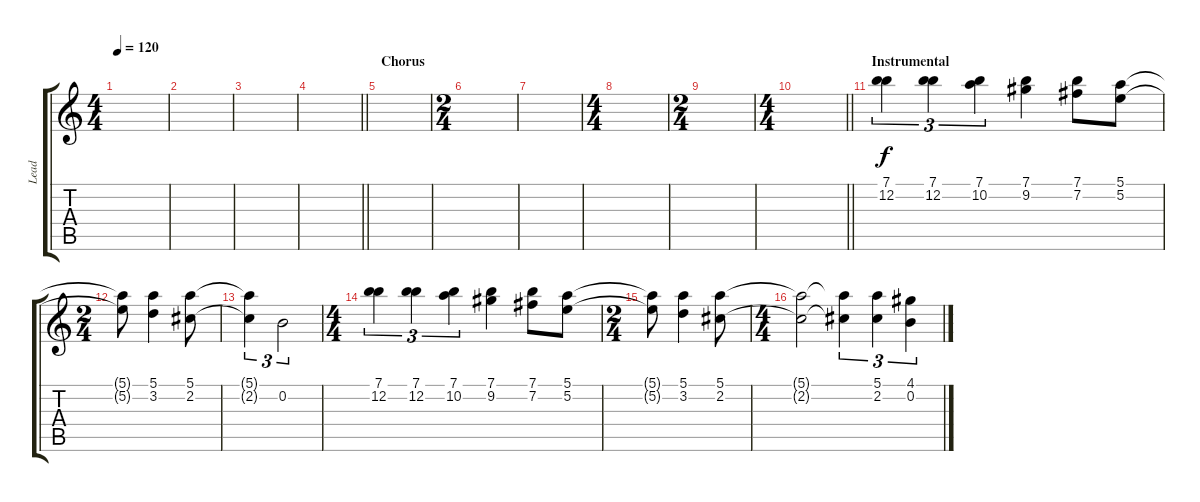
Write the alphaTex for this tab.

\track ("Lead" "Lead") {instrument distortionguitar}
\staff {score tabs}
\tuning (E4 B3 G3 D3 A2 E2) {hide}
\ts (4 4)
\tempo 120
\clef g2
\ks c
|
|
|
\barLineRight lightlight
|
\section ("" "Chorus")
|
\ts (2 4)
|
|
\ts (4 4)
|
\ts (2 4)
|
\ts (4 4)
\barLineRight lightlight
|
\section ("" "Instrumental")
(7.1 12.2).4{tu (3 2)} (7.1 12.2).4{tu (3 2)} (7.1 10.2).4{tu (3 2)} (7.1 9.2).4 (7.1 7.2).8 (5.1 5.2).8 |
\ts (2 4)
(5.1{t} 5.2{t}).8 (5.1 3.2).4 (5.1 2.2).8 |
(5.1{t} 2.2{t}).4{tu (3 2)} 0.2.2{tu (3 2)} |
\ts (4 4)
(7.1 12.2).4{tu (3 2)} (7.1 12.2).4{tu (3 2)} (7.1 10.2).4{tu (3 2)} (7.1 9.2).4 (7.1 7.2).8 (5.1 5.2).8 |
\ts (2 4)
(5.1{t} 5.2{t}).8 (5.1 3.2).4 (5.1 2.2).8 |
\ts (4 4)
(5.1{t} 2.2{t}).2 (5.1{t} 2.2{t}).4{tu (3 2)} (5.1 2.2).4{tu (3 2)} (4.1 0.2).4{tu (3 2)}
